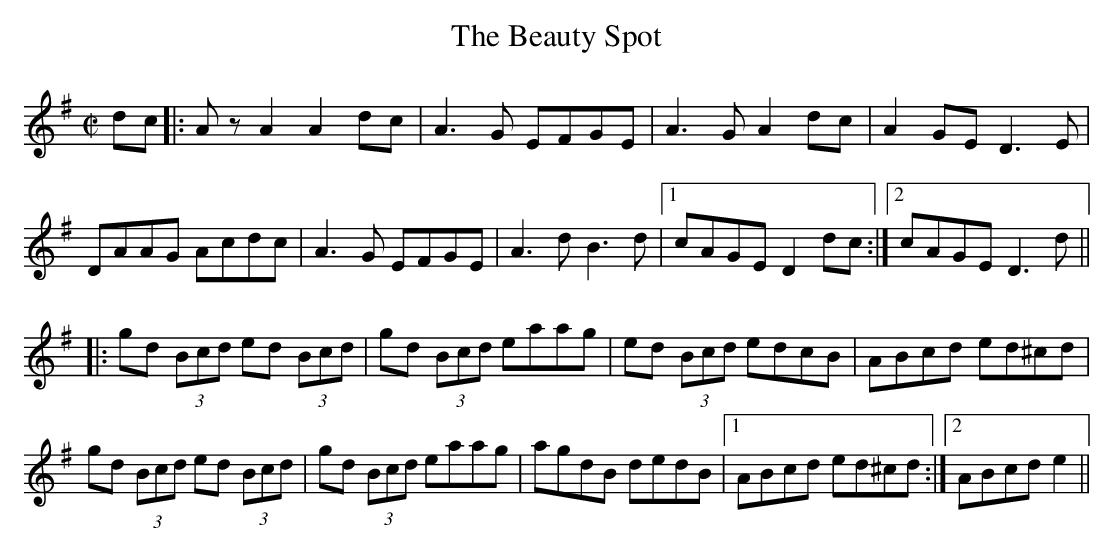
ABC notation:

X:1
T:Beauty Spot, The
M:C|
K:Dmix
dc|:AzA2 A2dc|A3G EFGE|A3G A2dc|A2GE D3E|
DAAG Acdc|A3G EFGE|A3d B3d|1 cAGE D2dc:|2 cAGE D3d||
|:gd (3Bcd ed (3Bcd|gd (3Bcd eaag|ed (3Bcd edcB|ABcd ed^cd|
gd (3Bcd ed (3Bcd|gd (3Bcd eaag|agdB dedB|1 ABcd ed^cd:|2 ABcd e2||
